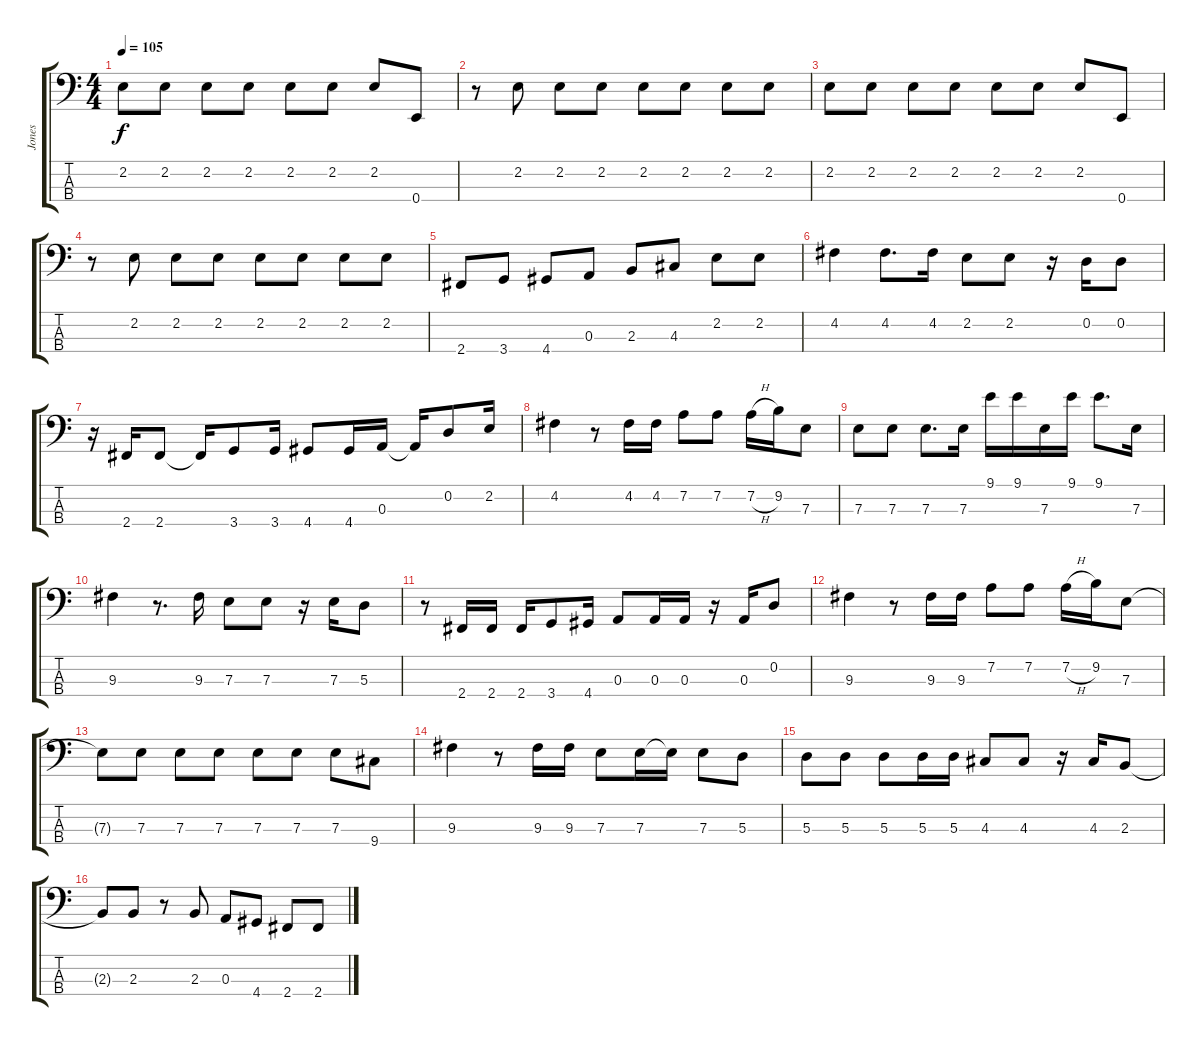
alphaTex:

\track ("Jones" "Jones") {instrument electricbassfinger}
\staff {score tabs}
\tuning (G2 D2 A1 E1) {hide}
\ts (4 4)
\tempo 105
\clef f4
\ks c
2.2.8{dy f} 2.2.8 2.2.8 2.2.8 2.2.8 2.2.8 2.2.8 0.4.8 |
r.8 2.2.8 2.2.8 2.2.8 2.2.8 2.2.8 2.2.8 2.2.8 |
2.2.8 2.2.8 2.2.8 2.2.8 2.2.8 2.2.8 2.2.8 0.4.8 |
r.8 2.2.8 2.2.8 2.2.8 2.2.8 2.2.8 2.2.8 2.2.8 |
2.4.8 3.4.8 4.4.8 0.3.8 2.3.8 4.3.8 2.2.8 2.2.8 |
4.2.4 4.2.8{d} 4.2.16 2.2.8 2.2.8 r.16 0.2.16 0.2.8 |
r.16 2.4.16 2.4.8 2.4{t}.16 3.4.8 3.4.16 4.4.8 4.4.16 0.3.16 0.3{t}.16 0.2.8 2.2.16 |
4.2.4 r.8 4.2.16 4.2.16 7.2.8 7.2.8 7.2{h}.16 9.2.16 7.3.8 |
7.3.8 7.3.8 7.3.8{d} 7.3.16 9.1.16 9.1.16 7.3.16 9.1.16 9.1.8{d} 7.3.16 |
9.3.4 r.8{d} 9.3.16 7.3.8 7.3.8 r.16 7.3.16 5.3.8 |
r.8 2.4.16 2.4.16 2.4.16 3.4.8 4.4.16 0.3.8 0.3.16 0.3.16 r.16 0.3.16 0.2.8 |
9.3.4 r.8 9.3.16 9.3.16 7.2.8 7.2.8 7.2{h}.16 9.2.16 7.3.8 |
7.3{t}.8 7.3.8 7.3.8 7.3.8 7.3.8 7.3.8 7.3.8 9.4.8 |
9.3.4 r.8 9.3.16 9.3.16 7.3.8 7.3.16 7.3{t}.16 7.3.8 5.3.8 |
5.3.8 5.3.8 5.3.8 5.3.16 5.3.16 4.3.8 4.3.8 r.16 4.3.16 2.3.8 |
2.3{t}.8 2.3.8 r.8 2.3.8 0.3.8 4.4.8 2.4.8 2.4.8
